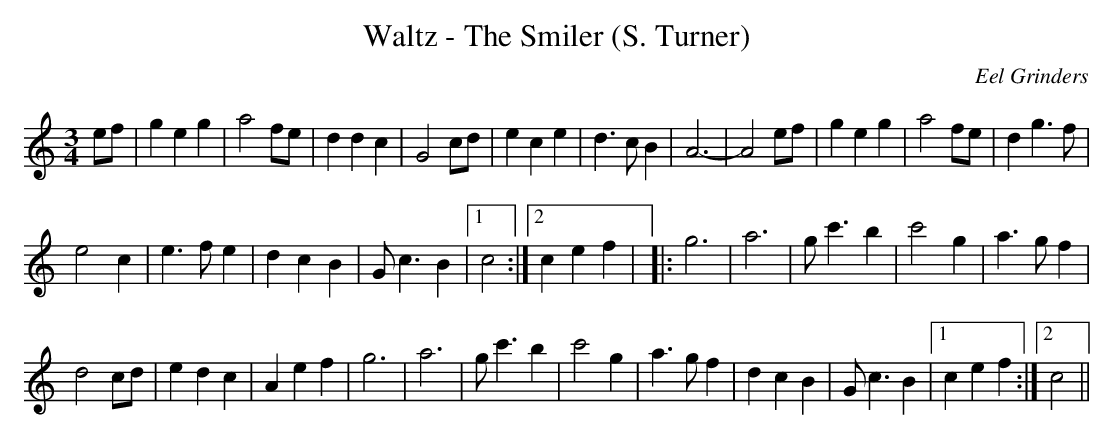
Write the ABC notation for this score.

X:1
T:Waltz - The Smiler (S. Turner)
C:Eel Grinders
M:3/4
L:1/4
K:C
e/f/|geg|a2f/e/|ddc|G2c/d/|ece|d>cB|A3-|A2e/f/|\
geg|a2f/e/|dg>f|
e2c|e>fe|dcB|G<cB|1 c2:|2 cef|\
|:g3|a3|g<c'b|c'2g|a>gf|
d2c/d/|edc|Aef|\
g3|a3|g<c'b|c'2g|a>gf|dcB|G<cB|1 cef:|2 c2||
